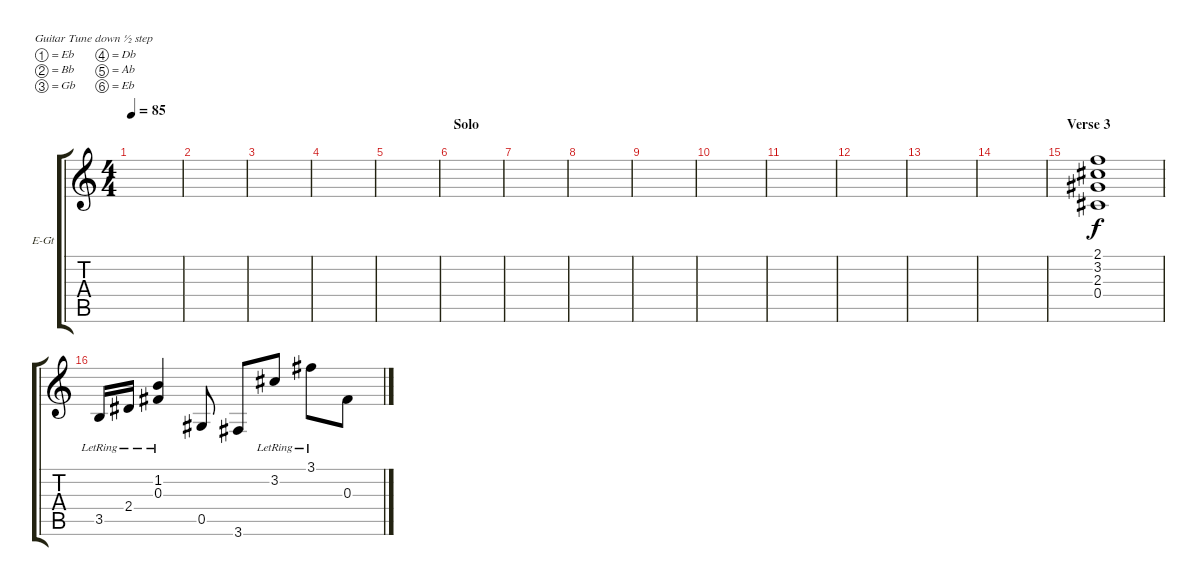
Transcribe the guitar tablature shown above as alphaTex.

\defaultSystemsLayout 4
\bracketExtendMode groupsimilarinstruments
\firstSystemTrackNameOrientation horizontal
\otherSystemsTrackNameOrientation horizontal
\track ("Izzy Clean" "E-Gt") {instrument electricguitarclean}
\staff {score tabs}
\tuning (Eb4 Bb3 Gb3 Db3 Ab2 Eb2)
\ts (4 4)
\tempo 85
\clef g2
\ks c
|
|
|
|
|
\section ("" "Solo")
|
|
|
|
|
|
|
|
|
\section ("" "Verse 3")
(2.1 3.2 2.3 0.4).1 |
3.5{lr}.16 2.4{lr}.16 (1.2{lr} 0.3{lr}).4 0.5.8 3.6.8 3.2{lr}.8 3.1{lr}.8 0.3.8
